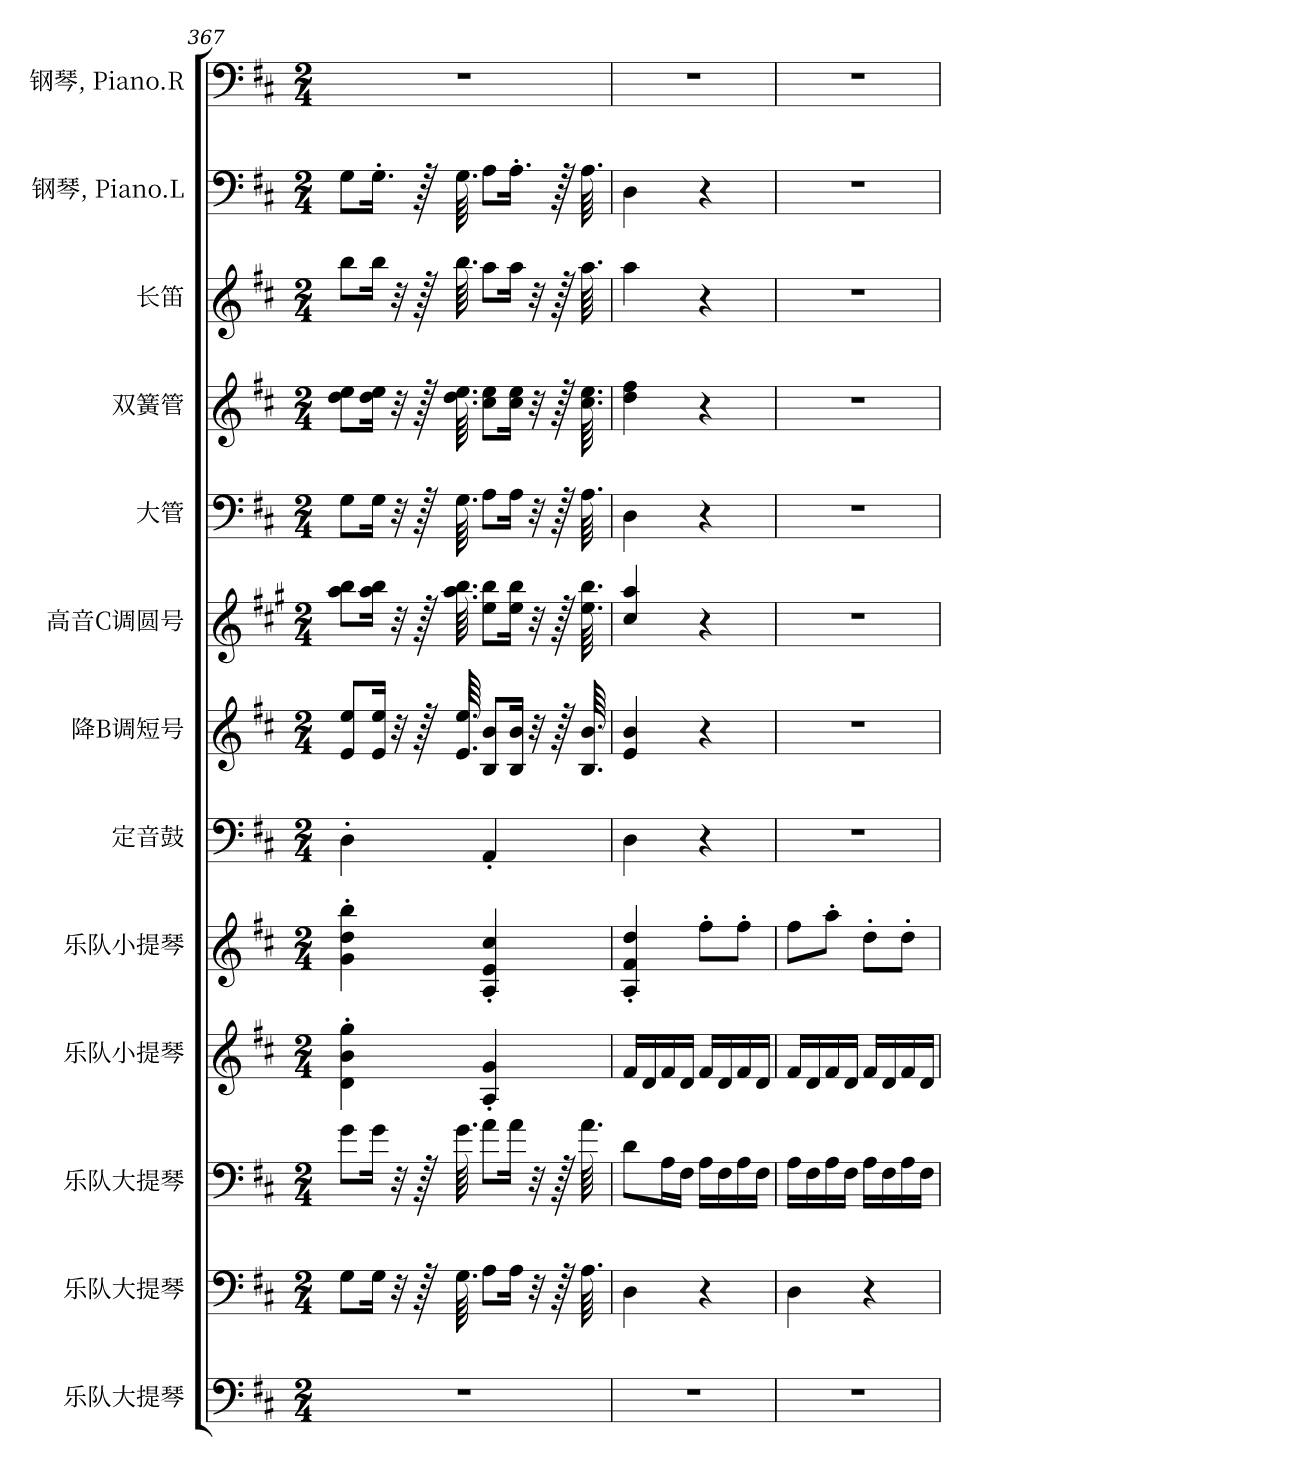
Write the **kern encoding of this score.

**kern	**kern	**kern	**kern	**kern	**kern	**kern	**kern	**kern	**kern	**kern	**kern	**kern
*part13	*part12	*part11	*part10	*part9	*part8	*part7	*part6	*part5	*part4	*part3	*part2	*part1
*staff13	*staff12	*staff11	*staff10	*staff9	*staff8	*staff7	*staff6	*staff5	*staff4	*staff3	*staff2	*staff1
*I"乐队大提琴	*I"乐队大提琴	*I"乐队大提琴	*I"乐队小提琴	*I"乐队小提琴	*I"定音鼓	*I"降B调短号	*I"高音C调圆号	*I"大管	*I"双簧管	*I"长笛	*I"钢琴, Piano.L	*I"钢琴, Piano.R
*	*	*	*	*	*	*	*	*	*	*	*I'Pno.	*I'Pno.
!!LO:PB:g=z
*clefF4	*clefF4	*clefF4	*clefG2	*clefG2	*clefF4	*clefG2	*clefG2	*clefF4	*clefG2	*clefG2	*clefF4	*clefF4
*	*	*	*	*	*	*ITrd1c2	*ITrd4c7	*	*	*	*	*
*k[f#c#]	*k[f#c#]	*k[f#c#]	*k[f#c#]	*k[f#c#]	*k[f#c#]	*k[]	*k[f#c#]	*k[f#c#]	*k[f#c#]	*k[f#c#]	*k[f#c#]	*k[f#c#]
*M2/4	*M2/4	*M2/4	*M2/4	*M2/4	*M2/4	*M2/4	*M2/4	*M2/4	*M2/4	*M2/4	*M2/4	*M2/4
=367	=367	=367	=367	=367	=367	=367	=367	=367	=367	=367	=367	=367
2r	8G\L	8g\L	4d\' 4b\' 4gg\'	4g\' 4dd\' 4bb\'	4D'\	8d/ 8dd/L	8dd\ 8ee\L	8G\L	8dd\ 8ee\L	8bb\L	8G\L	2r
.	16G\Jk	16g\Jk	.	.	.	16d/ 16dd/Jk	16dd\ 16ee\Jk	16G\Jk	16dd\ 16ee\Jk	16bb\Jk	16.G'\Jk	.
.	32r	32r	.	.	.	32r	32r	32r	32r	32r	.	.
.	128r	128r	.	.	.	128r	128r	128r	128r	128r	128r	.
.	64.G\	64.g\	.	.	.	64.d/ 64.dd/	64.dd\ 64.ee\	64.G\	64.dd\ 64.ee\	64.bb\	64.G\	.
.	8A\L	8a\L	4A/' 4g/'	4A/' 4e/' 4cc#/'	4AA'/	8A/ 8a/L	8a\ 8ee\L	8A\L	8cc#\ 8ee\L	8aa\L	8A\L	.
.	16A\Jk	16a\Jk	.	.	.	16A/ 16a/Jk	16a\ 16ee\Jk	16A\Jk	16cc#\ 16ee\Jk	16aa\Jk	16.A'\Jk	.
.	32r	32r	.	.	.	32r	32r	32r	32r	32r	.	.
.	128r	128r	.	.	.	128r	128r	128r	128r	128r	128r	.
.	64.A\	64.a\	.	.	.	64.A/ 64.a/	64.a\ 64.ee\	64.A\	64.cc#\ 64.ee\	64.aa\	64.A\	.
=368	=368	=368	=368	=368	=368	=368	=368	=368	=368	=368	=368	=368
2r	4D\	8d\L	16f#/LL	4A/' 4f#/' 4dd/'	4D\	4d/ 4a/	4f#/ 4dd/	4D\	4dd\ 4ff#\	4aa\	4D\	2r
.	.	.	16d/	.	.	.	.	.	.	.	.	.
.	.	16A\L	16f#/	.	.	.	.	.	.	.	.	.
.	.	16F#\JJ	16d/JJ	.	.	.	.	.	.	.	.	.
.	4r	16A\LL	16f#/LL	8ff#'\L	4r	4r	4r	4r	4r	4r	4r	.
.	.	16F#\	16d/	.	.	.	.	.	.	.	.	.
.	.	16A\	16f#/	8ff#'\J	.	.	.	.	.	.	.	.
.	.	16F#\JJ	16d/JJ	.	.	.	.	.	.	.	.	.
=369	=369	=369	=369	=369	=369	=369	=369	=369	=369	=369	=369	=369
2r	4D\	16A\LL	16f#/LL	8ff#\L	2r	2r	2r	2r	2r	2r	2r	2r
.	.	16F#\	16d/	.	.	.	.	.	.	.	.	.
.	.	16A\	16f#/	8aa'\J	.	.	.	.	.	.	.	.
.	.	16F#\JJ	16d/JJ	.	.	.	.	.	.	.	.	.
.	4r	16A\LL	16f#/LL	8dd'\L	.	.	.	.	.	.	.	.
.	.	16F#\	16d/	.	.	.	.	.	.	.	.	.
.	.	16A\	16f#/	8dd'\J	.	.	.	.	.	.	.	.
.	.	16F#\JJ	16d/JJ	.	.	.	.	.	.	.	.	.
=	=	=	=	=	=	=	=	=	=	=	=	=
*-	*-	*-	*-	*-	*-	*-	*-	*-	*-	*-	*-	*-
